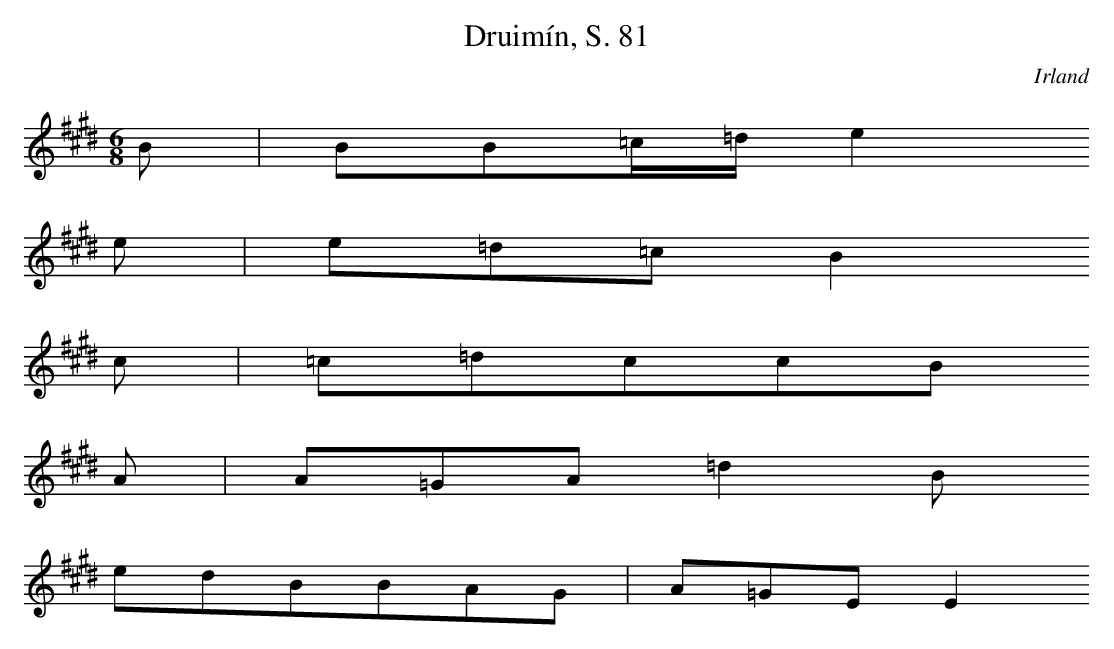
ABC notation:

X:1
T: Druimín, S. 81
O: Irland
M: 6/8
L: 1/16
K: E
B2 | B2B2=c=de4
e2 | e2=d2=c2B4
c2 | =c2=d2c2c2B2
A2 | A2=G2A2=d4B2
e2d2B2B2A2G2 | A2=G2E2E4
